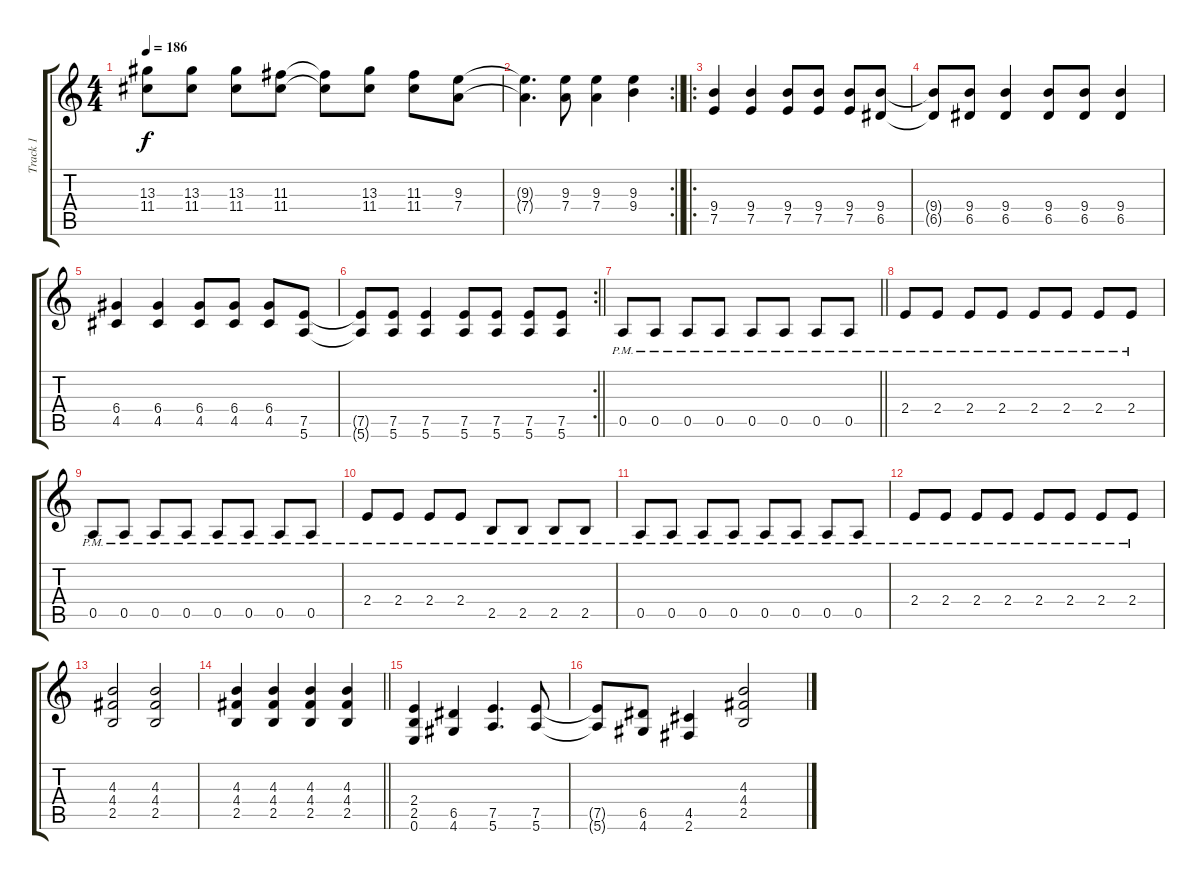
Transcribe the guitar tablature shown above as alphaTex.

\track ("Track 1" "Track 1") {instrument distortionguitar}
\staff {score tabs}
\tuning (E4 B3 G3 D3 A2 E2) {hide}
\ts (4 4)
\tempo 186
\clef g2
\ks c
(13.3 11.4).8{dy f} (13.3 11.4).8 (13.3 11.4).8 (11.3 11.4).8 (11.3{t} 11.4{t}).8 (13.3 11.4).8 (11.3 11.4).8 (9.3 7.4).8 |
\rc 2
\barLineRight lightlight
(9.3{t} 7.4{t}).4{d} (9.3 7.4).8 (9.3 7.4).4 (9.3 9.4).4 |
\ro
(9.4 7.5).4 (9.4 7.5).4 (9.4 7.5).8 (9.4 7.5).8 (9.4 7.5).8 (9.4 6.5).8 |
(9.4{t} 6.5{t}).8 (9.4 6.5).8 (9.4 6.5).4 (9.4 6.5).8 (9.4 6.5).8 (9.4 6.5).4 |
(6.4 4.5).4 (6.4 4.5).4 (6.4 4.5).8 (6.4 4.5).8 (6.4 4.5).8 (7.5 5.6).8 |
\rc 2
\barLineRight lightlight
(7.5{t} 5.6{t}).8 (7.5 5.6).8 (7.5 5.6).4 (7.5 5.6).8 (7.5 5.6).8 (7.5 5.6).8 (7.5 5.6).8 |
\barLineRight lightlight
0.5{pm}.8 0.5{pm}.8 0.5{pm}.8 0.5{pm}.8 0.5{pm}.8 0.5{pm}.8 0.5{pm}.8 0.5{pm}.8 |
2.4{pm}.8 2.4{pm}.8 2.4{pm}.8 2.4{pm}.8 2.4{pm}.8 2.4{pm}.8 2.4{pm}.8 2.4{pm}.8 |
0.5{pm}.8 0.5{pm}.8 0.5{pm}.8 0.5{pm}.8 0.5{pm}.8 0.5{pm}.8 0.5{pm}.8 0.5{pm}.8 |
2.4{pm}.8 2.4{pm}.8 2.4{pm}.8 2.4{pm}.8 2.5{pm}.8 2.5{pm}.8 2.5{pm}.8 2.5{pm}.8 |
0.5{pm}.8 0.5{pm}.8 0.5{pm}.8 0.5{pm}.8 0.5{pm}.8 0.5{pm}.8 0.5{pm}.8 0.5{pm}.8 |
2.4{pm}.8 2.4{pm}.8 2.4{pm}.8 2.4{pm}.8 2.4{pm}.8 2.4{pm}.8 2.4{pm}.8 2.4{pm}.8 |
(4.3 4.4 2.5).2 (4.3 4.4 2.5).2 |
\barLineRight lightlight
(4.3 4.4 2.5).4 (4.3 4.4 2.5).4 (4.3 4.4 2.5).4 (4.3 4.4 2.5).4 |
(2.4 2.5 0.6).4 (6.5 4.6).4 (7.5 5.6).4{d} (7.5 5.6).8 |
(7.5{t} 5.6{t}).8 (6.5 4.6).8 (4.5 2.6).4 (4.3 4.4 2.5).2
